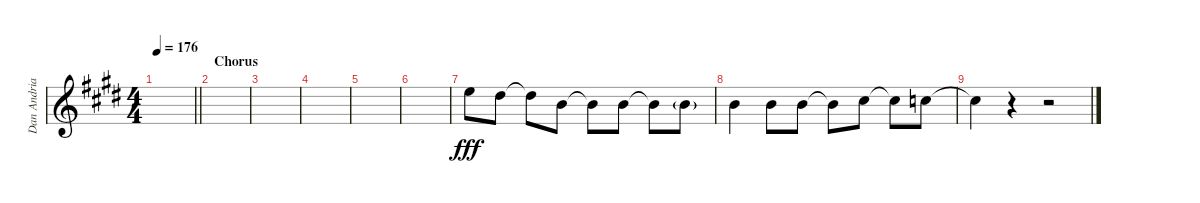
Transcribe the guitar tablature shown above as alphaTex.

\track ("Dan Andriano - Vocals" "Dan Andria") {instrument overdrivenguitar}
\staff {score}
\tuning (E4 B3 G3 D3 A2 E2) {hide}
\ts (4 4)
\tempo 176
\clef g2
\barLineRight lightlight
\ks e
|
\section ("" "Chorus")
|
|
|
|
|
5.2.8{dy fff} 4.2.8 4.2{t}.8 4.3.8 4.3{t}.8 4.3.8 4.3{t}.8 4.3{g}.8 |
4.3.4 4.3.8 4.3.8 4.3{t}.8 2.2.8 2.2{t}.8 1.2.8 |
1.2{t}.4 r.4 r.2
